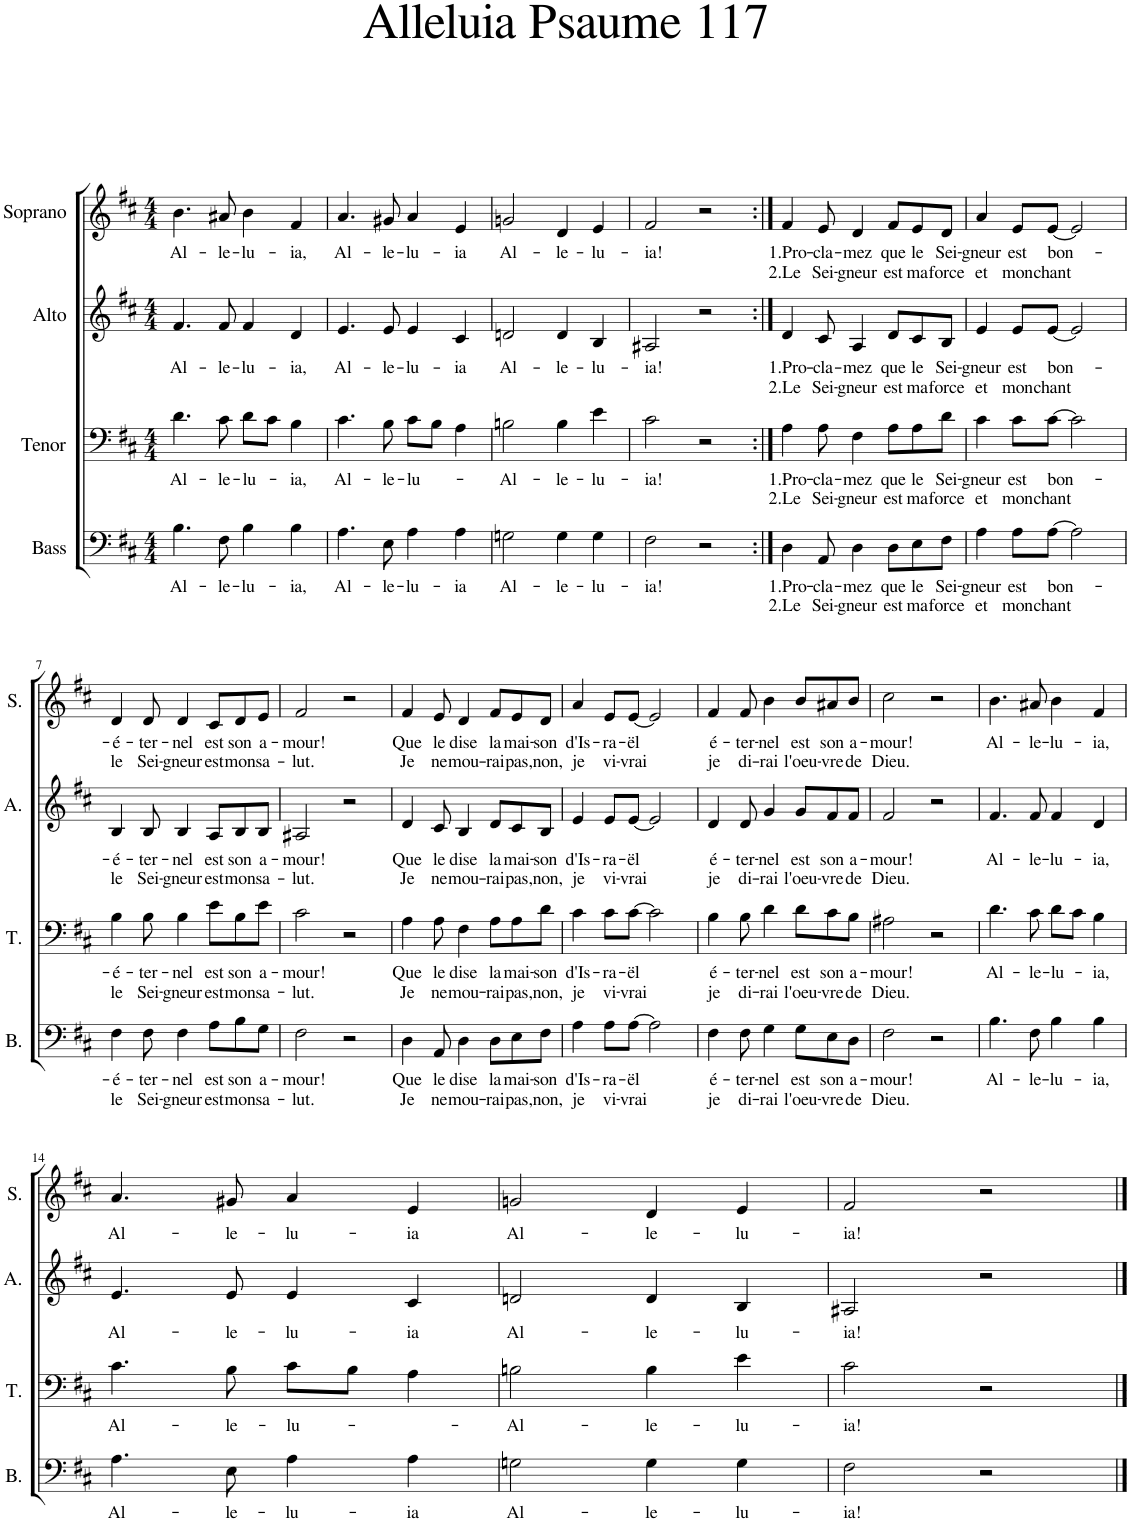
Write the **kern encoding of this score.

**kern	**text	**text	**kern	**text	**text	**kern	**text	**text	**kern	**text	**text
*part4	*part4	*part4	*part3	*part3	*part3	*part2	*part2	*part2	*part1	*part1	*part1
*staff4	*staff4	*staff4	*staff3	*staff3	*staff3	*staff2	*staff2	*staff2	*staff1	*staff1	*staff1
*I"Bass	*	*	*I"Tenor	*	*	*I"Alto	*	*	*I"Soprano	*	*
*I'B.	*	*	*I'T.	*	*	*I'A.	*	*	*I'S.	*	*
*clefF4	*	*	*clefF4	*	*	*clefG2	*	*	*clefG2	*	*
*k[f#c#]	*	*	*k[f#c#]	*	*	*k[f#c#]	*	*	*k[f#c#]	*	*
*M4/4	*	*	*M4/4	*	*	*M4/4	*	*	*M4/4	*	*
=1	=1	=1	=1	=1	=1	=1	=1	=1	=1	=1	=1
!	!LO:LY:b	!	!	!LO:LY:b	!	!	!LO:LY:b	!	!	!LO:LY:b	!
4.B\	Al-	.	4.d\	Al-	.	4.f#/	Al-	.	4.b\	Al-	.
!	!LO:LY:b	!	!	!LO:LY:b	!	!	!LO:LY:b	!	!	!LO:LY:b	!
8F#\	-le-	.	8c#\	-le-	.	8f#/	-le-	.	8a#X/	-le-	.
!	!LO:LY:b	!	!	!LO:LY:b	!	!	!LO:LY:b	!	!	!LO:LY:b	!
4B\	-lu-	.	8d\L	-lu-	.	4f#/	-lu-	.	4b\	-lu-	.
.	.	.	8c#\J	.	.	.	.	.	.	.	.
!	!LO:LY:b	!	!	!LO:LY:b	!	!	!LO:LY:b	!	!	!LO:LY:b	!
4B\	-ia,	.	4B\	-ia,	.	4d/	-ia,	.	4f#/	-ia,	.
=2	=2	=2	=2	=2	=2	=2	=2	=2	=2	=2	=2
!	!LO:LY:b	!	!	!LO:LY:b	!	!	!LO:LY:b	!	!	!LO:LY:b	!
4.A\	Al-	.	4.c#\	Al-	.	4.e/	Al-	.	4.a/	Al-	.
!	!LO:LY:b	!	!	!LO:LY:b	!	!	!LO:LY:b	!	!	!LO:LY:b	!
8E\	-le-	.	8B\	-le-	.	8e/	-le-	.	8g#X/	-le-	.
!	!LO:LY:b	!	!	!LO:LY:b	!	!	!LO:LY:b	!	!	!LO:LY:b	!
4A\	-lu-	.	8c#\L	-lu-	.	4e/	-lu-	.	4a/	-lu-	.
.	.	.	8B\J	.	.	.	.	.	.	.	.
!	!LO:LY:b	!	!	!	!	!	!LO:LY:b	!	!	!LO:LY:b	!
4A\	-ia	.	4A\	.	.	4c#/	-ia	.	4e/	-ia	.
=3	=3	=3	=3	=3	=3	=3	=3	=3	=3	=3	=3
!	!LO:LY:b	!	!	!LO:LY:b	!	!	!LO:LY:b	!	!	!LO:LY:b	!
2Gn\	Al-	.	2Bn\	Al-	.	2dn/	Al-	.	2gn/	Al-	.
!	!LO:LY:b	!	!	!LO:LY:b	!	!	!LO:LY:b	!	!	!LO:LY:b	!
4G\	-le-	.	4B\	-le-	.	4d/	-le-	.	4d/	-le-	.
!	!LO:LY:b	!	!	!LO:LY:b	!	!	!LO:LY:b	!	!	!LO:LY:b	!
4G\	-lu-	.	4e\	-lu-	.	4B/	-lu-	.	4e/	-lu-	.
=4	=4	=4	=4	=4	=4	=4	=4	=4	=4	=4	=4
!	!LO:LY:b	!	!	!LO:LY:b	!	!	!LO:LY:b	!	!	!LO:LY:b	!
2F#\	-ia!	.	2c#\	-ia!	.	2A#X/	-ia!	.	2f#/	-ia!	.
2r	.	.	2r	.	.	2r	.	.	2r	.	.
=5:|!	=5:|!	=5:|!	=5:|!	=5:|!	=5:|!	=5:|!	=5:|!	=5:|!	=5:|!	=5:|!	=5:|!
!	!LO:LY:b	!LO:LY:b	!	!LO:LY:b	!LO:LY:b	!	!LO:LY:b	!LO:LY:b	!	!LO:LY:b	!LO:LY:b
4D\	1.Pro-	2.Le	4A\	1.Pro-	2.Le	4d/	1.Pro-	2.Le	4f#/	1.Pro-	2.Le
!	!LO:LY:b	!LO:LY:b	!	!LO:LY:b	!LO:LY:b	!	!LO:LY:b	!LO:LY:b	!	!LO:LY:b	!LO:LY:b
8AA/	-cla-	Sei-	8A\	-cla-	Sei-	8c#/	-cla-	Sei-	8e/	-cla-	Sei-
!	!LO:LY:b	!LO:LY:b	!	!LO:LY:b	!LO:LY:b	!	!LO:LY:b	!LO:LY:b	!	!LO:LY:b	!LO:LY:b
4D\	-mez	-gneur	4F#\	-mez	-gneur	4A/	-mez	-gneur	4d/	-mez	-gneur
!	!LO:LY:b	!LO:LY:b	!	!LO:LY:b	!LO:LY:b	!	!LO:LY:b	!LO:LY:b	!	!LO:LY:b	!LO:LY:b
8D\L	que	est	8A\L	que	est	8d/L	que	est	8f#/L	que	est
!	!LO:LY:b	!LO:LY:b	!	!LO:LY:b	!LO:LY:b	!	!LO:LY:b	!LO:LY:b	!	!LO:LY:b	!LO:LY:b
8E\	le	ma	8A\	le	ma	8c#/	le	ma	8e/	le	ma
!	!LO:LY:b	!LO:LY:b	!	!LO:LY:b	!LO:LY:b	!	!LO:LY:b	!LO:LY:b	!	!LO:LY:b	!LO:LY:b
8F#\J	Sei-	force	8d\J	Sei-	force	8B/J	Sei-	force	8d/J	Sei-	force
=6	=6	=6	=6	=6	=6	=6	=6	=6	=6	=6	=6
!	!LO:LY:b	!LO:LY:b	!	!LO:LY:b	!LO:LY:b	!	!LO:LY:b	!LO:LY:b	!	!LO:LY:b	!LO:LY:b
4A\	-gneur	et	4c#\	-gneur	et	4e/	-gneur	et	4a/	-gneur	et
!	!LO:LY:b	!LO:LY:b	!	!LO:LY:b	!LO:LY:b	!	!LO:LY:b	!LO:LY:b	!	!LO:LY:b	!LO:LY:b
8A\L	est	mon	8c#\L	est	mon	8e/L	est	mon	8e/L	est	mon
!	!LO:LY:b	!LO:LY:b	!	!LO:LY:b	!LO:LY:b	!	!LO:LY:b	!LO:LY:b	!	!LO:LY:b	!LO:LY:b
[8A\J	bon-	chant	[8c#\J	bon-	chant	[8e/J	bon-	chant	[8e/J	bon-	chant
2A\]	.	.	2c#\]	.	.	2e/]	.	.	2e/]	.	.
!!LO:LB:g=z
=7	=7	=7	=7	=7	=7	=7	=7	=7	=7	=7	=7
!	!LO:LY:b	!LO:LY:b	!	!LO:LY:b	!LO:LY:b	!	!LO:LY:b	!LO:LY:b	!	!LO:LY:b	!LO:LY:b
4F#\	-é-	le	4B\	-é-	le	4B/	-é-	le	4d/	-é-	le
!	!LO:LY:b	!LO:LY:b	!	!LO:LY:b	!LO:LY:b	!	!LO:LY:b	!LO:LY:b	!	!LO:LY:b	!LO:LY:b
8F#\	-ter-	Sei-	8B\	-ter-	Sei-	8B/	-ter-	Sei-	8d/	-ter-	Sei-
!	!LO:LY:b	!LO:LY:b	!	!LO:LY:b	!LO:LY:b	!	!LO:LY:b	!LO:LY:b	!	!LO:LY:b	!LO:LY:b
4F#\	-nel	-gneur	4B\	-nel	-gneur	4B/	-nel	-gneur	4d/	-nel	-gneur
!	!LO:LY:b	!LO:LY:b	!	!LO:LY:b	!LO:LY:b	!	!LO:LY:b	!LO:LY:b	!	!LO:LY:b	!LO:LY:b
8A\L	est	est	8e\L	est	est	8A/L	est	est	8c#/L	est	est
!	!LO:LY:b	!LO:LY:b	!	!LO:LY:b	!LO:LY:b	!	!LO:LY:b	!LO:LY:b	!	!LO:LY:b	!LO:LY:b
8B\	son	mon	8B\	son	mon	8B/	son	mon	8d/	son	mon
!	!LO:LY:b	!LO:LY:b	!	!LO:LY:b	!LO:LY:b	!	!LO:LY:b	!LO:LY:b	!	!LO:LY:b	!LO:LY:b
8G\J	a-	sa-	8e\J	a-	sa-	8B/J	a-	sa-	8e/J	a-	sa-
=8	=8	=8	=8	=8	=8	=8	=8	=8	=8	=8	=8
!	!LO:LY:b	!LO:LY:b	!	!LO:LY:b	!LO:LY:b	!	!LO:LY:b	!LO:LY:b	!	!LO:LY:b	!LO:LY:b
2F#\	-mour!	-lut.	2c#\	-mour!	-lut.	2A#X/	-mour!	-lut.	2f#/	-mour!	-lut.
2r	.	.	2r	.	.	2r	.	.	2r	.	.
=9	=9	=9	=9	=9	=9	=9	=9	=9	=9	=9	=9
!	!LO:LY:b	!LO:LY:b	!	!LO:LY:b	!LO:LY:b	!	!LO:LY:b	!LO:LY:b	!	!LO:LY:b	!LO:LY:b
4D\	Que	Je	4A\	Que	Je	4d/	Que	Je	4f#/	Que	Je
!	!LO:LY:b	!LO:LY:b	!	!LO:LY:b	!LO:LY:b	!	!LO:LY:b	!LO:LY:b	!	!LO:LY:b	!LO:LY:b
8AA/	le	ne	8A\	le	ne	8c#/	le	ne	8e/	le	ne
!	!LO:LY:b	!LO:LY:b	!	!LO:LY:b	!LO:LY:b	!	!LO:LY:b	!LO:LY:b	!	!LO:LY:b	!LO:LY:b
4D\	dise	mou-	4F#\	dise	mou-	4B/	dise	mou-	4d/	dise	mou-
!	!LO:LY:b	!LO:LY:b	!	!LO:LY:b	!LO:LY:b	!	!LO:LY:b	!LO:LY:b	!	!LO:LY:b	!LO:LY:b
8D\L	la	-rai	8A\L	la	-rai	8d/L	la	-rai	8f#/L	la	-rai
!	!LO:LY:b	!LO:LY:b	!	!LO:LY:b	!LO:LY:b	!	!LO:LY:b	!LO:LY:b	!	!LO:LY:b	!LO:LY:b
8E\	mai-	pas,	8A\	mai-	pas,	8c#/	mai-	pas,	8e/	mai-	pas,
!	!LO:LY:b	!LO:LY:b	!	!LO:LY:b	!LO:LY:b	!	!LO:LY:b	!LO:LY:b	!	!LO:LY:b	!LO:LY:b
8F#\J	-son	non,	8d\J	-son	non,	8B/J	-son	non,	8d/J	-son	non,
=10	=10	=10	=10	=10	=10	=10	=10	=10	=10	=10	=10
!	!LO:LY:b	!LO:LY:b	!	!LO:LY:b	!LO:LY:b	!	!LO:LY:b	!LO:LY:b	!	!LO:LY:b	!LO:LY:b
4A\	d'Is-	je	4c#\	d'Is-	je	4e/	d'Is-	je	4a/	d'Is-	je
!	!LO:LY:b	!LO:LY:b	!	!LO:LY:b	!LO:LY:b	!	!LO:LY:b	!LO:LY:b	!	!LO:LY:b	!LO:LY:b
8A\L	-ra-	vi-	8c#\L	-ra-	vi-	8e/L	-ra-	vi-	8e/L	-ra-	vi-
!	!LO:LY:b	!LO:LY:b	!	!LO:LY:b	!LO:LY:b	!	!LO:LY:b	!LO:LY:b	!	!LO:LY:b	!LO:LY:b
[8A\J	-ël	-vrai	[8c#\J	-ël	-vrai	[8e/J	-ël	-vrai	[8e/J	-ël	-vrai
2A\]	.	.	2c#\]	.	.	2e/]	.	.	2e/]	.	.
=11	=11	=11	=11	=11	=11	=11	=11	=11	=11	=11	=11
!	!LO:LY:b	!LO:LY:b	!	!LO:LY:b	!LO:LY:b	!	!LO:LY:b	!LO:LY:b	!	!LO:LY:b	!LO:LY:b
4F#\	é-	je	4B\	é-	je	4d/	é-	je	4f#/	é-	je
!	!LO:LY:b	!LO:LY:b	!	!LO:LY:b	!LO:LY:b	!	!LO:LY:b	!LO:LY:b	!	!LO:LY:b	!LO:LY:b
8F#\	-ter-	di-	8B\	-ter-	di-	8d/	-ter-	di-	8f#/	-ter-	di-
!	!LO:LY:b	!LO:LY:b	!	!LO:LY:b	!LO:LY:b	!	!LO:LY:b	!LO:LY:b	!	!LO:LY:b	!LO:LY:b
4G\	-nel	-rai	4d\	-nel	-rai	4g/	-nel	-rai	4b\	-nel	-rai
!	!LO:LY:b	!LO:LY:b	!	!LO:LY:b	!LO:LY:b	!	!LO:LY:b	!LO:LY:b	!	!LO:LY:b	!LO:LY:b
8G\L	est	l'oeu-	8d\L	est	l'oeu-	8g/L	est	l'oeu-	8b/L	est	l'oeu-
!	!LO:LY:b	!LO:LY:b	!	!LO:LY:b	!LO:LY:b	!	!LO:LY:b	!LO:LY:b	!	!LO:LY:b	!LO:LY:b
8E\	son	-vre	8c#\	son	-vre	8f#/	son	-vre	8a#X/	son	-vre
!	!LO:LY:b	!LO:LY:b	!	!LO:LY:b	!LO:LY:b	!	!LO:LY:b	!LO:LY:b	!	!LO:LY:b	!LO:LY:b
8D\J	a-	de	8B\J	a-	de	8f#/J	a-	de	8b/J	a-	de
=12	=12	=12	=12	=12	=12	=12	=12	=12	=12	=12	=12
!	!LO:LY:b	!LO:LY:b	!	!LO:LY:b	!LO:LY:b	!	!LO:LY:b	!LO:LY:b	!	!LO:LY:b	!LO:LY:b
2F#\	-mour!	Dieu.	2A#X\	-mour!	Dieu.	2f#/	-mour!	Dieu.	2cc#\	-mour!	Dieu.
2r	.	.	2r	.	.	2r	.	.	2r	.	.
=13	=13	=13	=13	=13	=13	=13	=13	=13	=13	=13	=13
!	!LO:LY:b	!	!	!LO:LY:b	!	!	!LO:LY:b	!	!	!LO:LY:b	!
4.B\	Al-	.	4.d\	Al-	.	4.f#/	Al-	.	4.b\	Al-	.
!	!LO:LY:b	!	!	!LO:LY:b	!	!	!LO:LY:b	!	!	!LO:LY:b	!
8F#\	-le-	.	8c#\	-le-	.	8f#/	-le-	.	8a#X/	-le-	.
!	!LO:LY:b	!	!	!LO:LY:b	!	!	!LO:LY:b	!	!	!LO:LY:b	!
4B\	-lu-	.	8d\L	-lu-	.	4f#/	-lu-	.	4b\	-lu-	.
.	.	.	8c#\J	.	.	.	.	.	.	.	.
!	!LO:LY:b	!	!	!LO:LY:b	!	!	!LO:LY:b	!	!	!LO:LY:b	!
4B\	-ia,	.	4B\	-ia,	.	4d/	-ia,	.	4f#/	-ia,	.
!!LO:LB:g=z
=14	=14	=14	=14	=14	=14	=14	=14	=14	=14	=14	=14
!	!LO:LY:b	!	!	!LO:LY:b	!	!	!LO:LY:b	!	!	!LO:LY:b	!
4.A\	Al-	.	4.c#\	Al-	.	4.e/	Al-	.	4.a/	Al-	.
!	!LO:LY:b	!	!	!LO:LY:b	!	!	!LO:LY:b	!	!	!LO:LY:b	!
8E\	-le-	.	8B\	-le-	.	8e/	-le-	.	8g#X/	-le-	.
!	!LO:LY:b	!	!	!LO:LY:b	!	!	!LO:LY:b	!	!	!LO:LY:b	!
4A\	-lu-	.	8c#\L	-lu-	.	4e/	-lu-	.	4a/	-lu-	.
.	.	.	8B\J	.	.	.	.	.	.	.	.
!	!LO:LY:b	!	!	!	!	!	!LO:LY:b	!	!	!LO:LY:b	!
4A\	-ia	.	4A\	.	.	4c#/	-ia	.	4e/	-ia	.
=15	=15	=15	=15	=15	=15	=15	=15	=15	=15	=15	=15
!	!LO:LY:b	!	!	!LO:LY:b	!	!	!LO:LY:b	!	!	!LO:LY:b	!
2Gn\	Al-	.	2Bn\	Al-	.	2dn/	Al-	.	2gn/	Al-	.
!	!LO:LY:b	!	!	!LO:LY:b	!	!	!LO:LY:b	!	!	!LO:LY:b	!
4G\	-le-	.	4B\	-le-	.	4d/	-le-	.	4d/	-le-	.
!	!LO:LY:b	!	!	!LO:LY:b	!	!	!LO:LY:b	!	!	!LO:LY:b	!
4G\	-lu-	.	4e\	-lu-	.	4B/	-lu-	.	4e/	-lu-	.
=16	=16	=16	=16	=16	=16	=16	=16	=16	=16	=16	=16
!	!LO:LY:b	!	!	!LO:LY:b	!	!	!LO:LY:b	!	!	!LO:LY:b	!
2F#\	-ia!	.	2c#\	-ia!	.	2A#X/	-ia!	.	2f#/	-ia!	.
2r	.	.	2r	.	.	2r	.	.	2r	.	.
==	==	==	==	==	==	==	==	==	==	==	==
*-	*-	*-	*-	*-	*-	*-	*-	*-	*-	*-	*-
